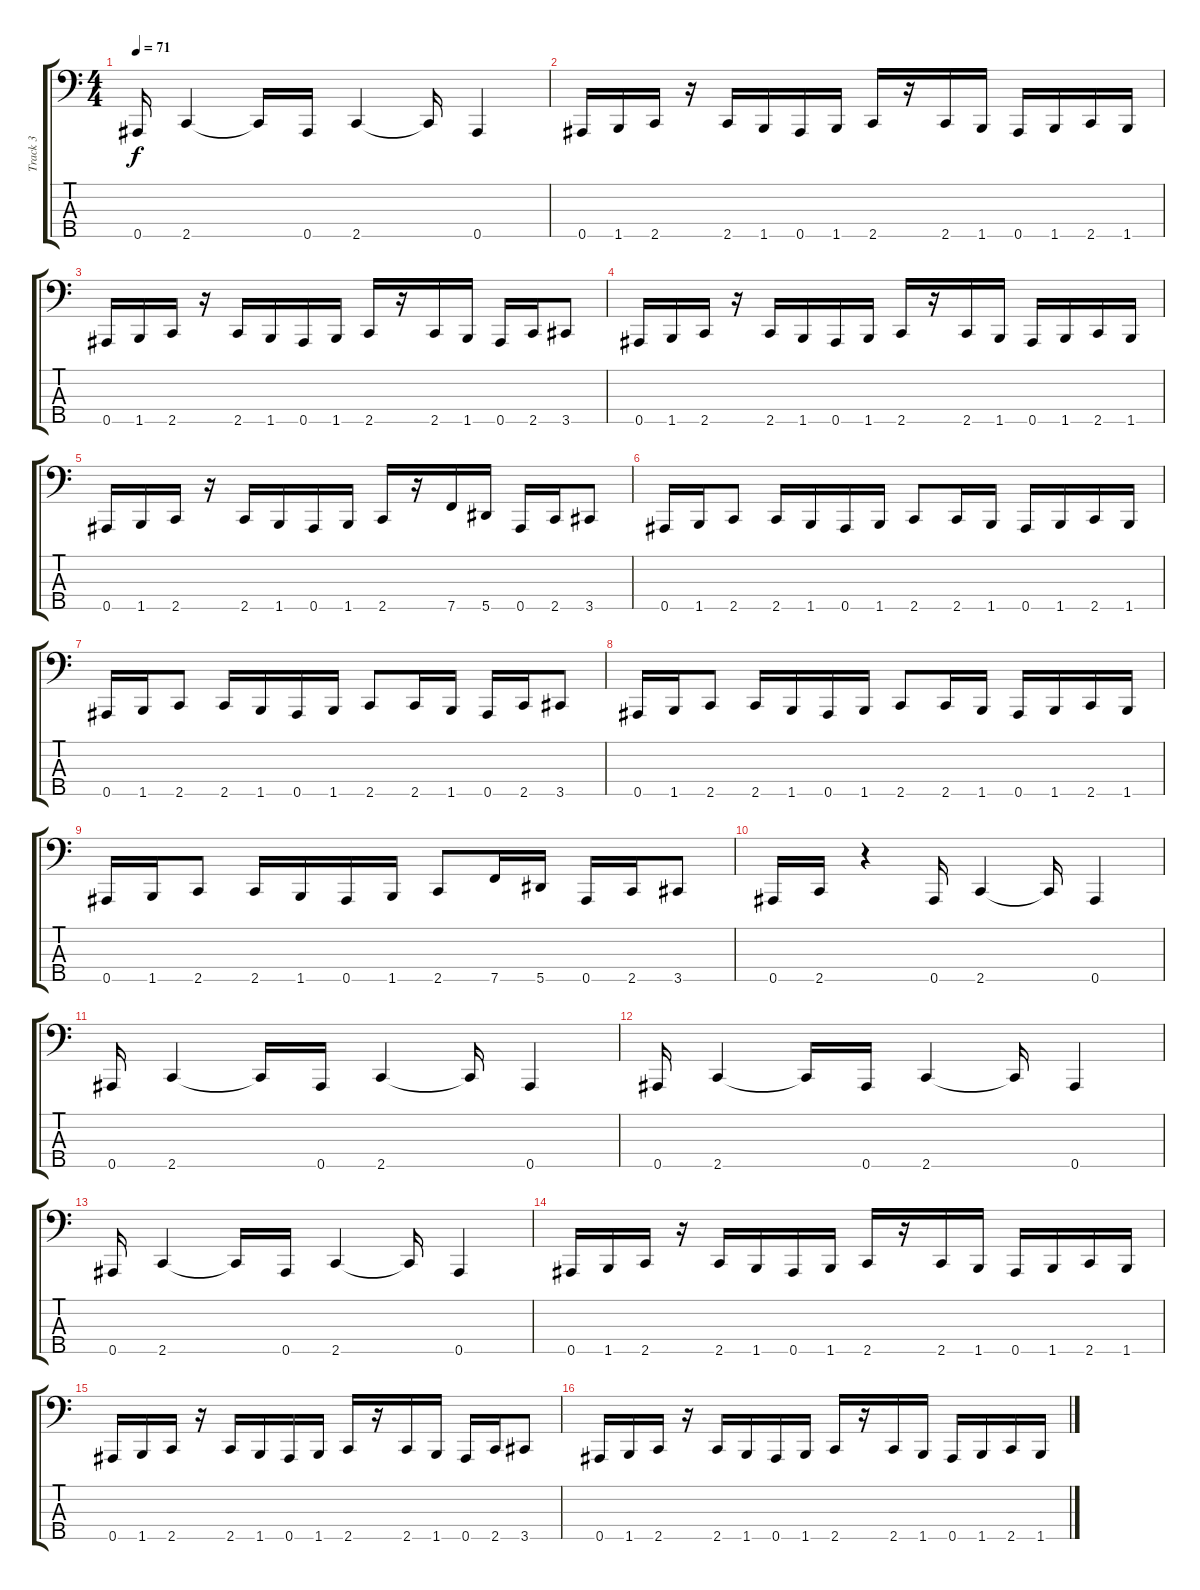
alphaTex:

\track ("Track 3" "Track 3") {instrument electricbassfinger}
\staff {score tabs}
\tuning (Ab2 Eb2 Bb1 F1 Bb0) {hide}
\ts (4 4)
\tempo 71
\clef f4
\ks c
0.5.16{dy f} 2.5.4 2.5{t}.16 0.5.16 2.5.4 2.5{t}.16 0.5.4 |
0.5.16 1.5.16 2.5.16 r.16 2.5.16 1.5.16 0.5.16 1.5.16 2.5.16 r.16 2.5.16 1.5.16 0.5.16 1.5.16 2.5.16 1.5.16 |
0.5.16 1.5.16 2.5.16 r.16 2.5.16 1.5.16 0.5.16 1.5.16 2.5.16 r.16 2.5.16 1.5.16 0.5.16 2.5.16 3.5.8 |
0.5.16 1.5.16 2.5.16 r.16 2.5.16 1.5.16 0.5.16 1.5.16 2.5.16 r.16 2.5.16 1.5.16 0.5.16 1.5.16 2.5.16 1.5.16 |
0.5.16 1.5.16 2.5.16 r.16 2.5.16 1.5.16 0.5.16 1.5.16 2.5.16 r.16 7.5.16 5.5.16 0.5.16 2.5.16 3.5.8 |
0.5.16 1.5.16 2.5.8 2.5.16 1.5.16 0.5.16 1.5.16 2.5.8 2.5.16 1.5.16 0.5.16 1.5.16 2.5.16 1.5.16 |
0.5.16 1.5.16 2.5.8 2.5.16 1.5.16 0.5.16 1.5.16 2.5.8 2.5.16 1.5.16 0.5.16 2.5.16 3.5.8 |
0.5.16 1.5.16 2.5.8 2.5.16 1.5.16 0.5.16 1.5.16 2.5.8 2.5.16 1.5.16 0.5.16 1.5.16 2.5.16 1.5.16 |
0.5.16 1.5.16 2.5.8 2.5.16 1.5.16 0.5.16 1.5.16 2.5.8 7.5.16 5.5.16 0.5.16 2.5.16 3.5.8 |
0.5.16 2.5.16 r.4 0.5.16 2.5.4 2.5{t}.16 0.5.4 |
0.5.16 2.5.4 2.5{t}.16 0.5.16 2.5.4 2.5{t}.16 0.5.4 |
0.5.16 2.5.4 2.5{t}.16 0.5.16 2.5.4 2.5{t}.16 0.5.4 |
0.5.16 2.5.4 2.5{t}.16 0.5.16 2.5.4 2.5{t}.16 0.5.4 |
0.5.16 1.5.16 2.5.16 r.16 2.5.16 1.5.16 0.5.16 1.5.16 2.5.16 r.16 2.5.16 1.5.16 0.5.16 1.5.16 2.5.16 1.5.16 |
0.5.16 1.5.16 2.5.16 r.16 2.5.16 1.5.16 0.5.16 1.5.16 2.5.16 r.16 2.5.16 1.5.16 0.5.16 2.5.16 3.5.8 |
0.5.16 1.5.16 2.5.16 r.16 2.5.16 1.5.16 0.5.16 1.5.16 2.5.16 r.16 2.5.16 1.5.16 0.5.16 1.5.16 2.5.16 1.5.16
